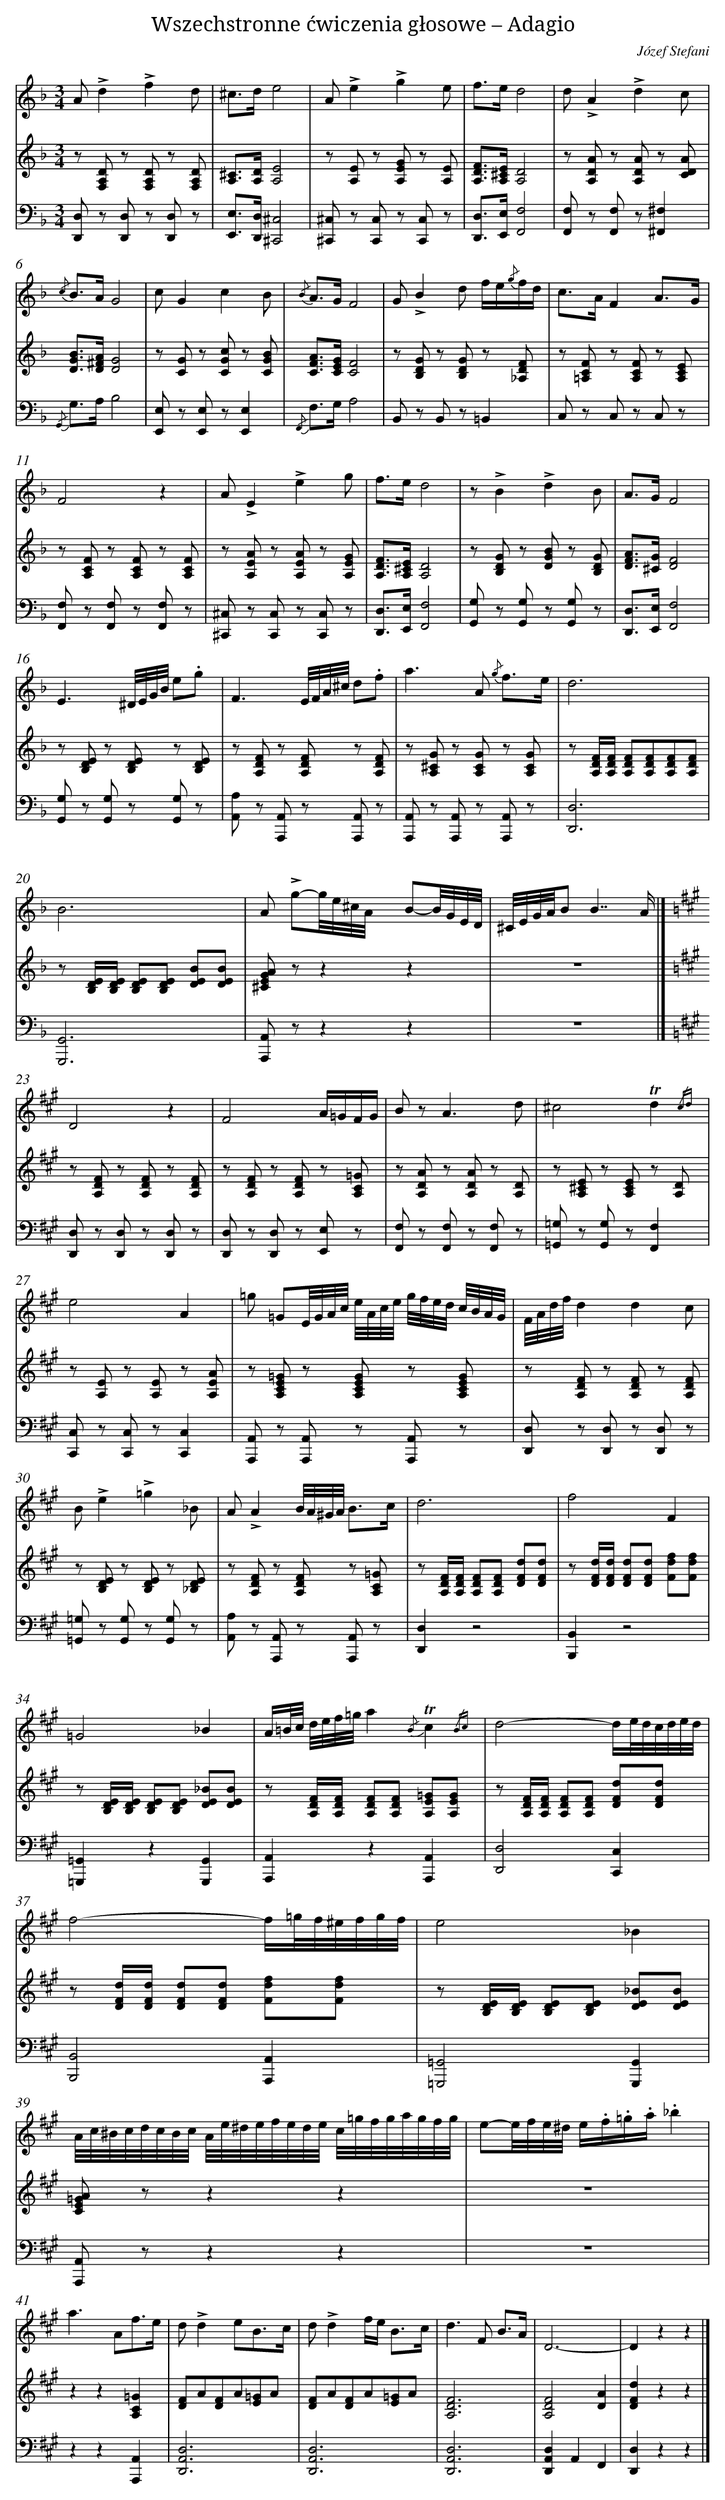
X:1
T: Wszechstronne ćwiczenia głosowe – Adagio
C: Józef Stefani
L: 1/8
M: 3/4
V: 1 clef=treble
V: 2 clef=treble
V: 3 clef=bass
K: F
[V:1] A!accent!d2!accent!f2d |
[V:2] z [DA,F,] z [DA,F,] z [DA,F,] |
[V:3] [D,D,,] z [D,D,,] z [D,D,,] z |
[V:1] ^c>de4 |
[V:2] [^CA,]>[DA,][E4A,4] |
[V:3] [E,E,,]>[D,D,,][^C,4^C,,4] |
[V:1] A!accent!e2!accent!g2e |
[V:2] z [EA,] z [GEA,] z [EA,] |
[V:3] [^C,^C,,] z [C,C,,] z [C,C,,] z |
[V:1] f>ed4 |
[V:2] [FDA,]>[E^CA,][D4A,4] |
[V:3] [D,D,,]>[E,E,,][F,4F,,4] |
[V:1] d!accent!A2!accent!d2c |
[V:2] z [ADA,] z [ADA,] z [ADC] |
[V:3] [F,F,,] z [F,F,,] z[^F,2^F,,2] |
[V:1] {/c} B>AG4 |
[V:2] [BGD]>[A^FD][G4D4] |
[V:3] {/G,,} G,>A,B,4 |
[V:1] cG2c2B |
[V:2] z [GC] z [cGC] z [BGC] |
[V:3] [E,E,,] z [E,E,,] z[E,2E,,2] |
[V:1] {/B} A>GF4 |
[V:2] [AFC]>[GEC][F4C4] |
[V:3] {/F,,} F,>G,A,4 |
[V:1] G!accent!B2d f/e/{/g}f/d/ |
[V:2] z [GDB,] z [GDB,] z [FD_A,] |
[V:3] B,, z B,, z=B,,2 |
[V:1] c>AF2A3/G/ |
[V:2] z [FC=A,] z [FCA,] z [ECA,] |
[V:3] C, z C, z C, z |
[V:1] F4z2 |
[V:2] z [FCA,] z [FCA,] z [FCA,] |
[V:3] [F,F,,] z [F,F,,] z [F,F,,] z |
[V:1] A!accent!E2!accent!e2g |
[V:2] z [AEA,] z [AEA,] z [GEA,] |
[V:3] [^C,^C,,] z [C,C,,] z [C,C,,] z |
[V:1] f>ed4 |
[V:2] [FDA,]>[E^CA,][D4A,4] |
[V:3] [D,D,,]>[E,E,,][F,4F,,4] |
[V:1] z!accent!B2!accent!d2B |
[V:2] z [GDB,] z [BGD] z [GDB,] |
[V:3] [G,G,,] z [G,G,,] z [G,G,,] z |
[V:1] A>GF4 |
[V:2] [AFD]>[G^C][F4D4] |
[V:3] [D,D,,]>[E,E,,][F,4F,,4] |
[V:1] E3^D//E//G//B// e.g |
[V:2] z [EDB,] z [EDB,] z [EDB,] |
[V:3] [G,G,,] z [G,G,,] z [G,G,,] z |
[V:1] F3E//F//A//^c// d.f |
[V:2] z [FDA,] z [FDA,] z [FDA,] |
[V:3] [A,A,,] z [A,,A,,,] z [A,,A,,,] z |
[V:1] a2>A2 {/g} f3/e/ |
[V:2] z [G^CA,] z [GCA,] z [GCA,] |
[V:3] [A,,A,,,] z [A,,A,,,] z [A,,A,,,] z |
[V:1] d6 |
[V:2] z [F/D/A,/][F/D/A,/] [FDA,][FDA,][FDA,][FDA,] |
[V:3] [D,6D,,6] |
[V:1] B6 |
[V:2] z [E/D/B,/][E/D/B,/] [EDB,][EDB,] [BED][BED] |
[V:3] [G,,6G,,,6] |
[V:1] A !accent!g-g//e//^c//A// x B-B//G//E//D// |
[V:2] [AGE^C] zz2z2 |
[V:3] [A,,A,,,] zz2z2 |
[V:1] ^C//E//G//A//BB7/A/ |]
[V:2] z6 |]
[V:3] z6 |]
[V:1]  [K:A] D4z2 [I:setbarnb 24]|
[V:2]  [K:A] z [FDA,] z [FDA,] z [FDA,] |
[V:3]  [K:A] [D,D,,] z [D,D,,] z [D,D,,] z |
[V:1] F4A/=G/F/G/ |
[V:2] z [FDA,] z [FDA,] z [=GCA,] |
[V:3] [D,D,,] z [D,D,,] z [E,E,,] z |
[V:1] B z2<A2d |
[V:2] z [ADA,] z [ADA,] z [DA,] |
[V:3] [F,F,,] z [F,F,,] z [F,F,,] z |
[V:1] ^c4!trill!d2{/cd} |
[V:2] z [E^CA,] z [ECA,] z [DA,] |
[V:3] [=G,=G,,] z [G,G,,] z[F,2F,,2] |
[V:1] e4A2 |
[V:2] z [EA,] z [EA,] z [AEA,] |
[V:3] [C,C,,] z [C,C,,] z[C,2C,,2] |
[V:1] =g =GE//G//A//c// e//A//c//e// g//f//e//d// c//B//A//G// |
[V:2] z [=GECA,] z [GECA,] z [GECA,] |
[V:3] [A,,A,,,] z [A,,A,,,] z [A,,A,,,] z |
[V:1] F//A//d//f//d2d2c |
[V:2] z [FDA,] z [FDA,] z [FDA,] |
[V:3] [D,D,,] z [D,D,,] z [D,D,,] z |
[V:1] B!accent!e2!accent!=g2_B |
[V:2] z [EDB,] z [EDB,] z [ED_B,] |
[V:3] [=G,=G,,] z [G,G,,] z [G,G,,] z |
[V:1] A!accent!A2B//A//^G//A// B3/c/ |
[V:2] z [FDA,] z [FDA,] z [=GCA,] |
[V:3] [A,A,,] z [A,,A,,,] z [A,,A,,,] z |
[V:1] d6 |
[V:2] z [F/D/A,/][F/D/A,/] [FDA,][FDA,] [dFD][dFD] |
[V:3] [D,2D,,2]z4 |
[V:1] f4F2 |
[V:2] z [d/F/D/][d/F/D/] [dFD][dFD] [fdF][fdF] |
[V:3] [B,,2B,,,2]z4 |
[V:1] =G4_B2 |
[V:2] z [E/D/B,/][E/D/B,/] [EDB,][EDB,] [_BED][BED] |
[V:3] [=G,,2=G,,,2]z2[G,,2G,,,2] |
[V:1] A/=B//c// d//e//f//=g//a2{/B}!trill!c2{/Bc} |
[V:2] z [F/D/A,/][F/D/A,/] [FDA,][FDA,] [=GEA,][GEA,] |
[V:3] [A,,2A,,,2]z2[A,,2A,,,2] |
[V:1] d4-d/e//d//c//d//e//d// |
[V:2] z [F/D/A,/][F/D/A,/] [FDA,][FDA,] [dFD][dFD] |
[V:3] [D,4D,,4][C,2C,,2] |
[V:1] f4-f/=g//f//^e//f//g//f// |
[V:2] z [d/F/D/][d/F/D/] [dFD][dFD] [fdF][fdF] |
[V:3] [B,,4B,,,4][A,,2A,,,2] |
[V:1] e4_B2 |
[V:2] z [E/D/B,/][E/D/B,/] [EDB,][EDB,] [_BED][BED] |
[V:3] [=G,,4=G,,,4][G,,2G,,,2] |
[V:1] A//c//^B//c//d//c//B//c// A//e//^d//e//f//e//d//e// c//=g//f//g//a//g//f//g// |
[V:2] [A=GEC] zz2z2 |
[V:3] [A,,A,,,] zz2z2 |
[V:1] e-e//f//e//^d// e/.f/.=g/.a/._b2 |
[V:2] z6 |
[V:3] z6 |
[V:1] a2>A2f3/e/ |
[V:2] z2z2[=G2C2A,2] |
[V:3] z2z2[A,,2A,,,2] |
[V:1] d!accent!d2eB3/c/ |
[V:2] [FD]A[FD]A[=GE]A |
[V:3] [D,6A,,6D,,6] |
[V:1] d!accent!d2f/e< Bc/ |
[V:2] [FD]A[FD]A[=GE]A |
[V:3] [D,6A,,6D,,6] |
[V:1] d2>F2 B3/A/ |
[V:2] [F6D6A,6] |
[V:3] [D,6A,,6D,,6] |
[V:1] D6- |
[V:2] [F4D4A,4][A2D2] |
[V:3] [D,2A,,2D,,2]A,,2F,,2 |
[V:1] D2z2z2 |]
[V:2] [d2F2D2]z2z2 |]
[V:3] [D,2D,,2]z2z2 |]
